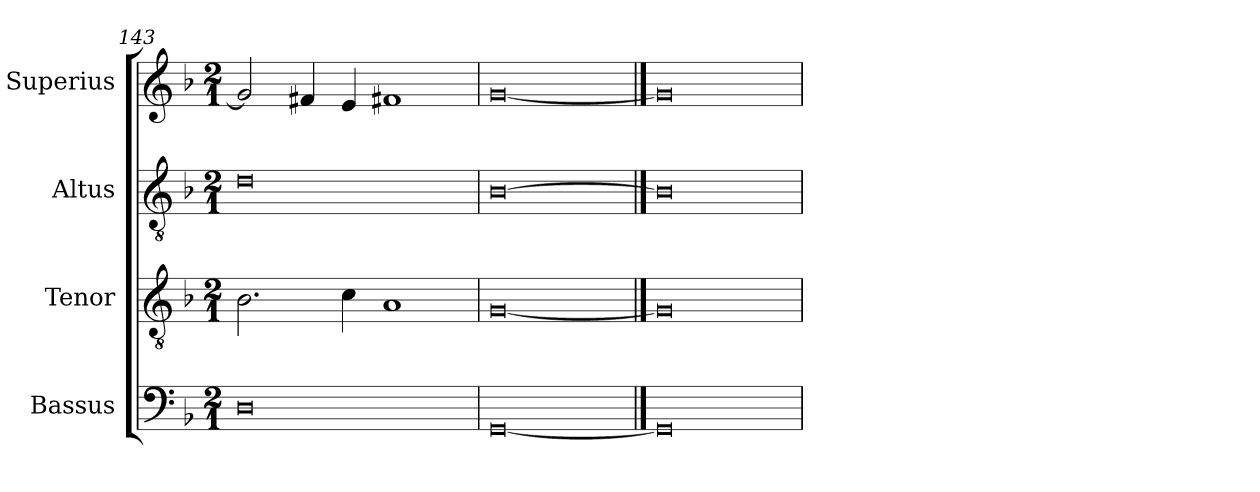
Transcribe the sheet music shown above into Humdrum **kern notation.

**kern	**kern	**kern	**kern
*part4	*part3	*part2	*part1
*staff4	*staff3	*staff2	*staff1
*I"Bassus	*I"Tenor	*I"Altus	*I"Superius
*I'B	*I'T	*I'A	*I'S
*clefF4	*clefGv2	*clefGv2	*clefG2
*k[b-]	*k[b-]	*k[b-]	*k[b-]
*F:	*F:	*F:	*F:
*M2/1	*M2/1	*M2/1	*M2/1
=143	=143	=143	=143
0D	2.B-	0d	2g]
.	.	.	4f#X
.	4c	.	4e
.	1A	.	1f#X
=144	=144	=144	=144
[0GG	[0G	[0B-	[0g
==145	==145	==145	==145
0GG]	0G]	0B-]	0g]
=	=	=	=
*-	*-	*-	*-
